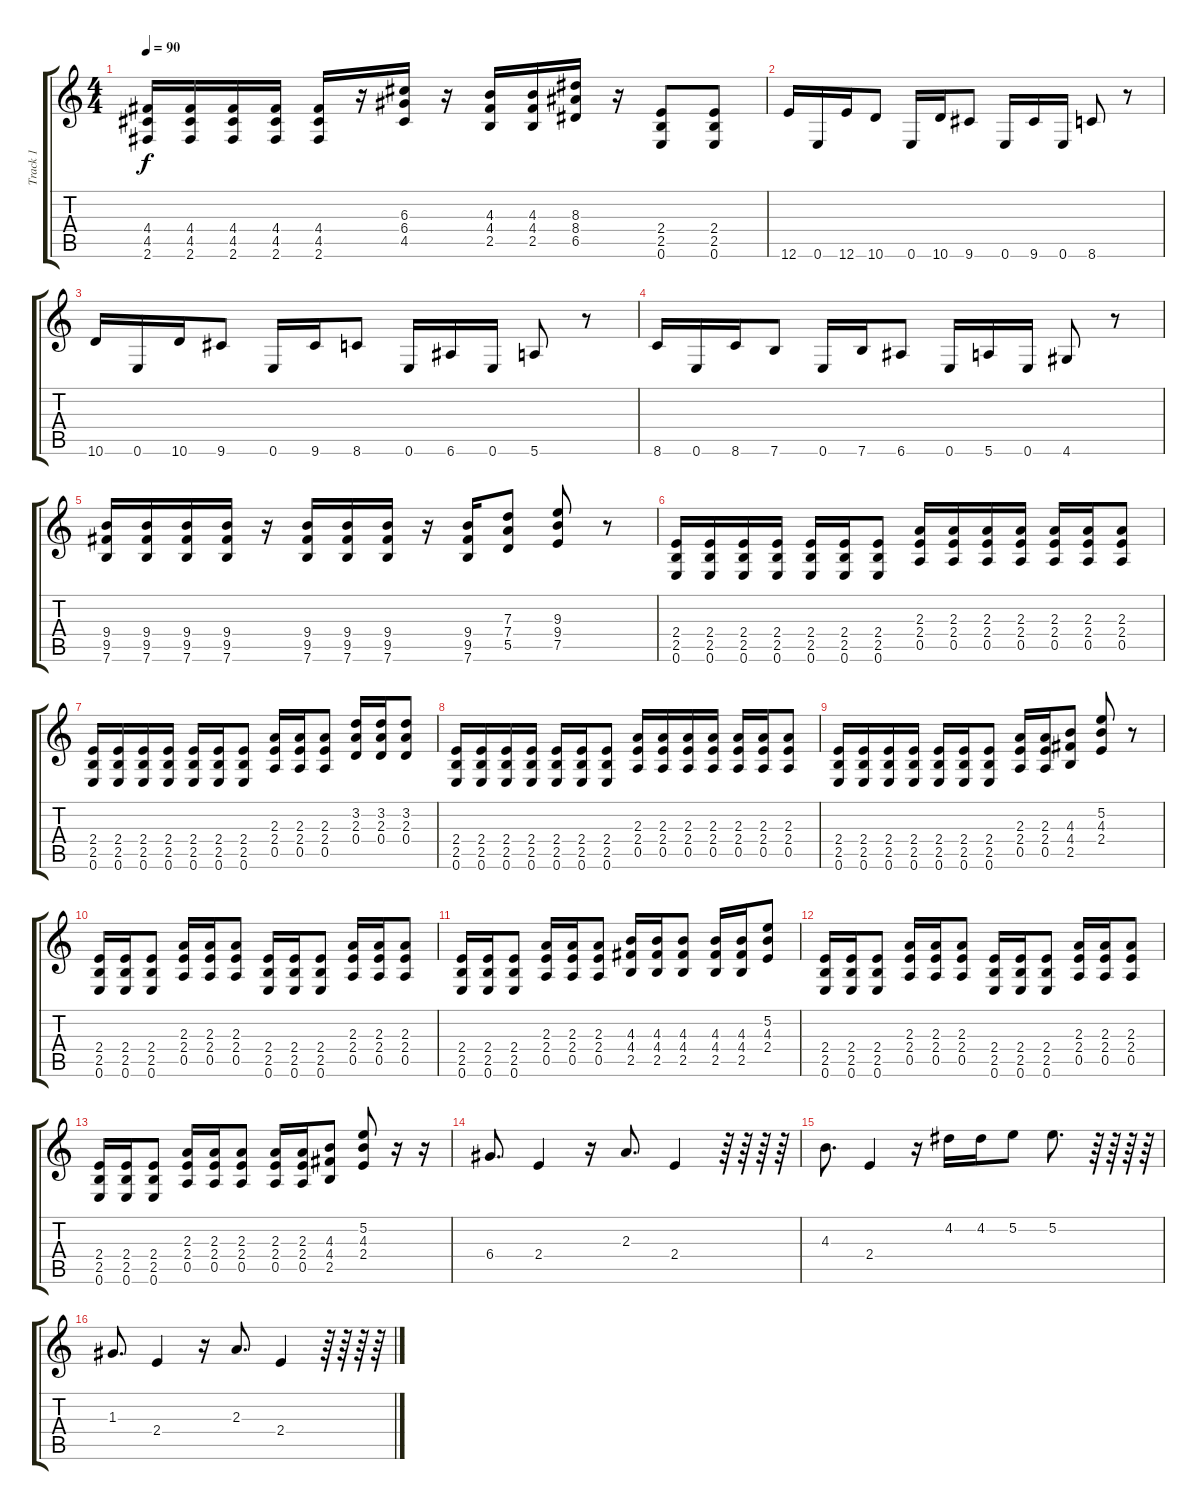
\track ("Track 1" "Track 1") {instrument distortionguitar}
\staff {score tabs}
\tuning (E4 B3 G3 D3 A2 E2) {hide}
\ts (4 4)
\tempo 90
\clef g2
\ks c
(4.4 4.5 2.6).16{dy f} (4.4 4.5 2.6).16 (4.4 4.5 2.6).16 (4.4 4.5 2.6).16 (4.4 4.5 2.6).16 r.16 (6.3 6.4 4.5).16 r.16 (4.3 4.4 2.5).16 (4.3 4.4 2.5).16 (8.3 8.4 6.5).16 r.16 (2.4 2.5 0.6).8 (2.4 2.5 0.6).8 |
12.6.16 0.6.16 12.6.16 10.6.8 0.6.16 10.6.16 9.6.8 0.6.16 9.6.16 0.6.16 8.6.8 r.8 |
10.6.16 0.6.16 10.6.16 9.6.8 0.6.16 9.6.16 8.6.8 0.6.16 6.6.16 0.6.16 5.6.8 r.8 |
8.6.16 0.6.16 8.6.16 7.6.8 0.6.16 7.6.16 6.6.8 0.6.16 5.6.16 0.6.16 4.6.8 r.8 |
(9.4 9.5 7.6).16 (9.4 9.5 7.6).16 (9.4 9.5 7.6).16 (9.4 9.5 7.6).16 r.16 (9.4 9.5 7.6).16 (9.4 9.5 7.6).16 (9.4 9.5 7.6).16 r.16 (9.4 9.5 7.6).16 (7.3 7.4 5.5).8 (9.3 9.4 7.5).8 r.8 |
(2.4 2.5 0.6).16 (2.4 2.5 0.6).16 (2.4 2.5 0.6).16 (2.4 2.5 0.6).16 (2.4 2.5 0.6).16 (2.4 2.5 0.6).16 (2.4 2.5 0.6).8 (2.3 2.4 0.5).16 (2.3 2.4 0.5).16 (2.3 2.4 0.5).16 (2.3 2.4 0.5).16 (2.3 2.4 0.5).16 (2.3 2.4 0.5).16 (2.3 2.4 0.5).8 |
(2.4 2.5 0.6).16 (2.4 2.5 0.6).16 (2.4 2.5 0.6).16 (2.4 2.5 0.6).16 (2.4 2.5 0.6).16 (2.4 2.5 0.6).16 (2.4 2.5 0.6).8 (2.3 2.4 0.5).16 (2.3 2.4 0.5).16 (2.3 2.4 0.5).8 (3.2 2.3 0.4).16 (3.2 2.3 0.4).16 (3.2 2.3 0.4).8 |
(2.4 2.5 0.6).16 (2.4 2.5 0.6).16 (2.4 2.5 0.6).16 (2.4 2.5 0.6).16 (2.4 2.5 0.6).16 (2.4 2.5 0.6).16 (2.4 2.5 0.6).8 (2.3 2.4 0.5).16 (2.3 2.4 0.5).16 (2.3 2.4 0.5).16 (2.3 2.4 0.5).16 (2.3 2.4 0.5).16 (2.3 2.4 0.5).16 (2.3 2.4 0.5).8 |
(2.4 2.5 0.6).16 (2.4 2.5 0.6).16 (2.4 2.5 0.6).16 (2.4 2.5 0.6).16 (2.4 2.5 0.6).16 (2.4 2.5 0.6).16 (2.4 2.5 0.6).8 (2.3 2.4 0.5).16 (2.3 2.4 0.5).16 (4.3 4.4 2.5).8 (5.2 4.3 2.4).8 r.8 |
(2.4 2.5 0.6).16 (2.4 2.5 0.6).16 (2.4 2.5 0.6).8 (2.3 2.4 0.5).16 (2.3 2.4 0.5).16 (2.3 2.4 0.5).8 (2.4 2.5 0.6).16 (2.4 2.5 0.6).16 (2.4 2.5 0.6).8 (2.3 2.4 0.5).16 (2.3 2.4 0.5).16 (2.3 2.4 0.5).8 |
(2.4 2.5 0.6).16 (2.4 2.5 0.6).16 (2.4 2.5 0.6).8 (2.3 2.4 0.5).16 (2.3 2.4 0.5).16 (2.3 2.4 0.5).8 (4.3 4.4 2.5).16 (4.3 4.4 2.5).16 (4.3 4.4 2.5).8 (4.3 4.4 2.5).16 (4.3 4.4 2.5).16 (5.2 4.3 2.4).8 |
(2.4 2.5 0.6).16 (2.4 2.5 0.6).16 (2.4 2.5 0.6).8 (2.3 2.4 0.5).16 (2.3 2.4 0.5).16 (2.3 2.4 0.5).8 (2.4 2.5 0.6).16 (2.4 2.5 0.6).16 (2.4 2.5 0.6).8 (2.3 2.4 0.5).16 (2.3 2.4 0.5).16 (2.3 2.4 0.5).8 |
(2.4 2.5 0.6).16 (2.4 2.5 0.6).16 (2.4 2.5 0.6).8 (2.3 2.4 0.5).16 (2.3 2.4 0.5).16 (2.3 2.4 0.5).8 (2.3 2.4 0.5).16 (2.3 2.4 0.5).16 (4.3 4.4 2.5).8 (5.2 4.3 2.4).8 r.16 r.16 |
6.4.8{d} 2.4.4 r.16 2.3.8{d} 2.4.4 r.64 r.64 r.64 r.64 |
4.3.8{d} 2.4.4 r.16 4.2.16 4.2.16 5.2.8 5.2.8{d} r.64 r.64 r.64 r.64 |
1.3.8{d} 2.4.4 r.16 2.3.8{d} 2.4.4 r.64 r.64 r.64 r.64
